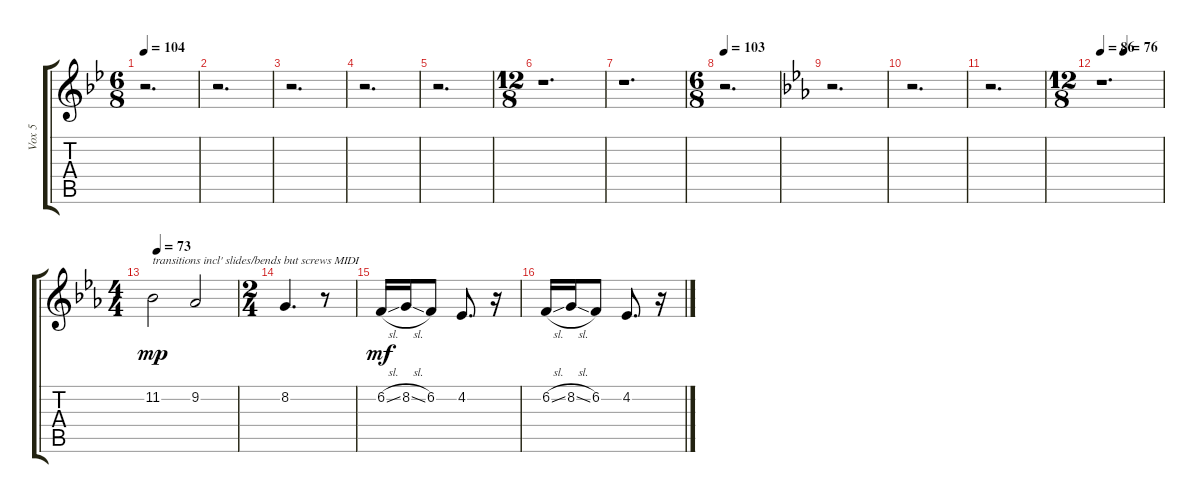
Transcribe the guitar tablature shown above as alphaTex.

\track ("Vox 5" "Vox 5") {instrument tenorsax}
\staff {score tabs}
\tuning (E4 B3 G3 D3 A2 E2) {hide}
\ts (6 8)
\tempo 104
\clef g2
\ks bb
r.2{d dy f} |
r.2{d} |
r.2{d} |
r.2{d} |
r.2{d} |
\ts (12 8)
r.1{d} |
r.1{d} |
\ts (6 8)
\tempo 103
r.2{d} |
\ks eb
r.2{d} |
r.2{d} |
r.2{d} |
\ts (12 8)
\tempo 86
\tempo (76 0.375)
r.1{d} |
\ts (4 4)
\tempo (73 0.0625)
11.2.2{txt "transitions incl' slides/bends but screws MIDI" dy mp} 9.2.2 |
\ts (2 4)
8.2.4{d} r.8 |
6.2{sl}.16{dy mf} 8.2{sl}.16 6.2.8 4.2.8{d} r.16 |
6.2{sl}.16 8.2{sl}.16 6.2.8 4.2.8{d} r.16
